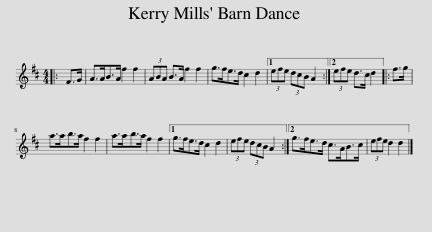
X:1
L:1/8
M:4/4
I:linebreak $
K:D
V:1 treble
V:1
|: F>G | A>AB>A f2 f2 | (3ABA B>A f2 f2 | g>fe>d c2 d2 |1 (3efe (3dcB A2 :|2 %5
 (3efe d>c d2 |: f>g |$ a>ab>a f2 f2 | a>ab>a f2 f2 |1 g>fe>d c2 d2 | %10
 (3efe (3dcB A2 :|2 g>fe>d c>AB>c | (3efe d2 d2 |] %13
